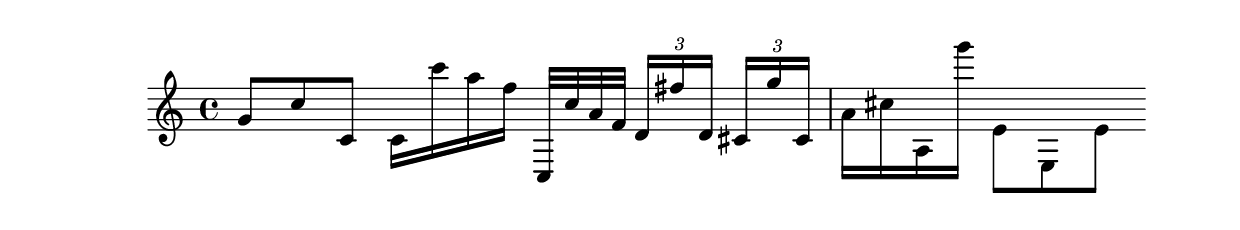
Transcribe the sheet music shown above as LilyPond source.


\version "2.17.6"
\header{
texidoc="
Beams should behave reasonably well, even under extreme circumstances.
Stems may be short, but noteheads should never touch the beam.  Note that
under normal circumstances, these beams would get knees.  Here
@code{Beam.auto-knee-gap} was set to false.
"
}

\layout{
  %%    ragged-right = ##t
  ragged-right = ##t
}

extreme = \relative c'' {
  \stemNeutral
   g8[ c c,]
   c16[ c'' a f]
  \stemUp 
   c,,32[ c'' a f]

  %%%%%%%
  \stemNeutral
  \times 2/3{ d16[ fis' d,]} \times 2/3{ cis[ g'' cis,,]}
  a'16 cis a, g''' % Used to give a nice beam directed upwards.
  \stemNeutral

  \transpose c c {
	  \stemDown  e'8[ e e']
      }
}

{
				% If we want to test extreme beams,
				% we should not have them auto-kneed
  \override Beam.auto-knee-gap = ##f
  \extreme
}
